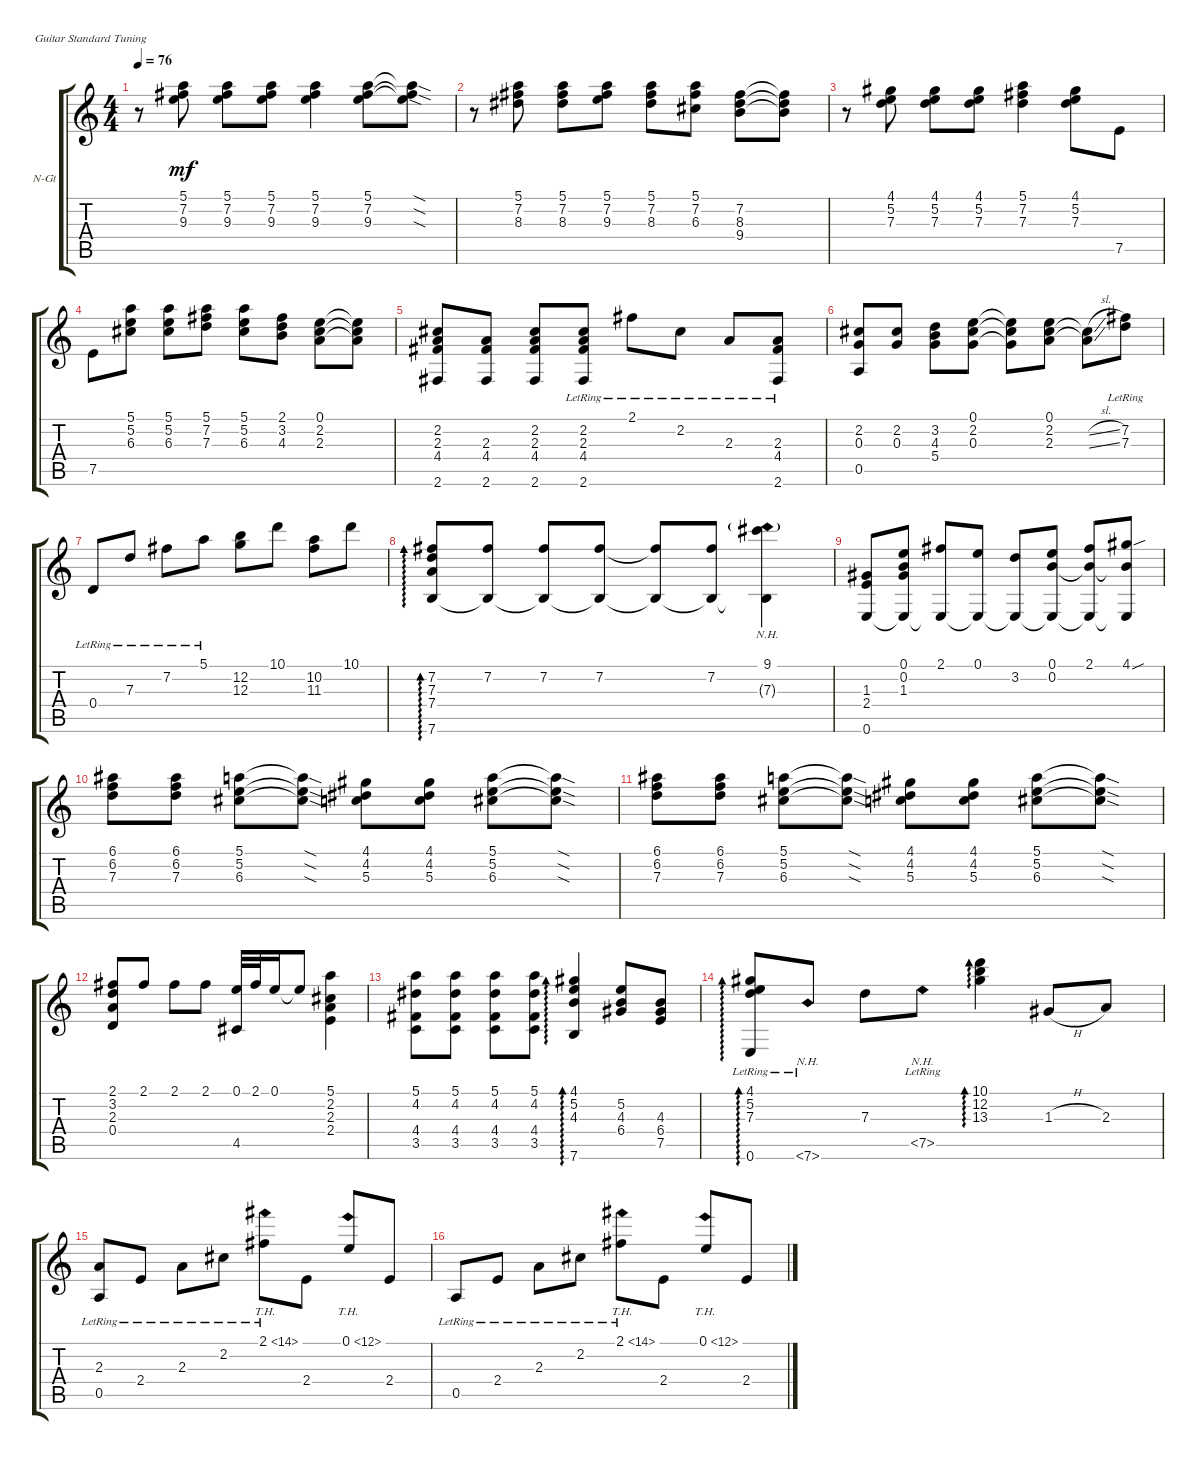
\defaultSystemsLayout 4
\bracketExtendMode groupsimilarinstruments
\firstSystemTrackNameOrientation horizontal
\otherSystemsTrackNameOrientation horizontal
\track ("Nylon Guitar" "N-Gt") {instrument acousticguitarnylon}
\staff {score tabs}
\tuning (E4 B3 G3 D3 A2 E2)
\ts (4 4)
\tempo 76
\clef g2
\ks c
r.8{dy mf instrument acousticguitarnylon} (5.1 7.2 9.3).8 (5.1 7.2 9.3).8 (5.1 7.2 9.3).8 (5.1 7.2 9.3).4 (5.1 7.2 9.3).8 (5.1{sod t} 7.2{sod t} 9.3{sod t}).8 |
r.8 (5.1 7.2 8.3).8 (5.1 7.2 8.3).8 (5.1 7.2 9.3).8 (5.1 7.2 8.3).8 (5.1 7.2 6.3).8 (7.2 8.3 9.4).8 (9.4{t} 8.3{t} 7.2{t}).8 |
r.8 (4.1 5.2 7.3).8 (4.1 5.2 7.3).8 (4.1 5.2 7.3).8 (5.1 7.2 7.3).4 (4.1 5.2 7.3).8 7.5.8 |
7.5.8 (5.1 5.2 6.3).8 (5.1 5.2 6.3).8 (5.1 7.2 7.3).8 (5.1 5.2 6.3).8 (2.1 3.2 4.3).8 (0.1 2.2 2.3).8 (0.1{t} 2.2{t} 2.3{t}).8 |
(2.6 4.4 2.3 2.2).8 (2.6 4.4 2.3).8 (2.6 4.4 2.3 2.2).8 (2.2{lr} 2.3{lr} 4.4{lr} 2.6{lr}).8 2.1{lr}.8 2.2{lr}.8 2.3{lr}.8 (2.3{lr} 4.4{lr} 2.6{lr}).8 |
(0.5 0.3 2.2).8 (2.2 0.3).8 (3.2 4.3 5.4).8 (0.1 2.2 0.3).8 (0.1{t} 2.2{t} 0.3{t}).8 (0.1 2.2 2.3).8 (2.3{sl t} 2.2{sl t}).8 (7.3{lr} 7.2{lr}).8 |
0.4{lr}.8 7.3{lr}.8 7.2{lr}.8 5.1{lr}.8 (12.3 12.2).8 10.1.8 (11.3 10.2).8 10.1.8 |
(7.6 7.4 7.3 7.2).8{ad 0} (7.2 7.6{t}).8 (7.2 7.6{t}).8 (7.2 7.6{t}).8 (7.2{t} 7.6{t}).8 (7.2 7.6{t}).8 (9.1 7.3{nh g} 7.6{t}).4 |
(0.6 2.4 1.3).8 (0.1 0.2 1.3 0.6{t}).8 (2.1 0.6{t}).8 (0.1 0.6{t}).8 (3.2 0.6{t}).8 (0.1 0.2 0.6{t}).8 (2.1 0.2{t} 0.6{t}).8 (4.1{sou} 0.2{t} 0.6{t}).8 |
(6.1 6.2 7.3).8 (6.1 6.2 7.3).8 (5.1 5.2 6.3).8 (5.1{sod t} 5.2{sod t} 6.3{sod t}).8 (4.1 4.2 5.3).8 (4.1 4.2 5.3).8 (5.1 5.2 6.3).8 (5.1{sod t} 5.2{sod t} 6.3{sod t}).8 |
(6.1 6.2 7.3).8 (6.1 6.2 7.3).8 (5.1 5.2 6.3).8 (5.1{sod t} 5.2{sod t} 6.3{sod t}).8 (4.1 4.2 5.3).8 (4.1 4.2 5.3).8 (5.1 5.2 6.3).8 (5.1{sod t} 5.2{sod t} 6.3{sod t}).8 |
(0.4 2.3 3.2 2.1).8 2.1.8 2.1.8 2.1.8 (0.1 4.5).32 2.1.32 0.1.16 0.1{t}.8 (5.1 2.2 2.3 2.4).4 |
(5.1 4.2 4.4 3.5).8 (3.5 4.4 4.2 5.1).8 (3.5 4.4 4.2 5.1).8 (3.5 4.4 4.2 5.1).8 (4.1 5.2 4.3 7.6).4{ad 0} (5.2 4.3 6.4).8 (4.3 6.4 7.5).8 |
(0.6 7.3{lr} 5.2{lr} 4.1{lr}).8{ad 0} 7.6{nh lr}.8 7.3.8 7.5{nh lr}.8 (10.1 12.2 13.3).4{ad 0} 1.3{h}.8 2.3.8 |
(2.3{lr} 0.5{lr}).8 2.4{lr}.8 2.3{lr}.8 2.2{lr}.8 2.1{th 12 lr}.8 2.4.8 0.1{th 12}.8 2.4.8 |
0.5{lr}.8 2.4{lr}.8 2.3{lr}.8 2.2{lr}.8 2.1{th 12 lr}.8 2.4.8 0.1{th 12}.8 2.4.8
